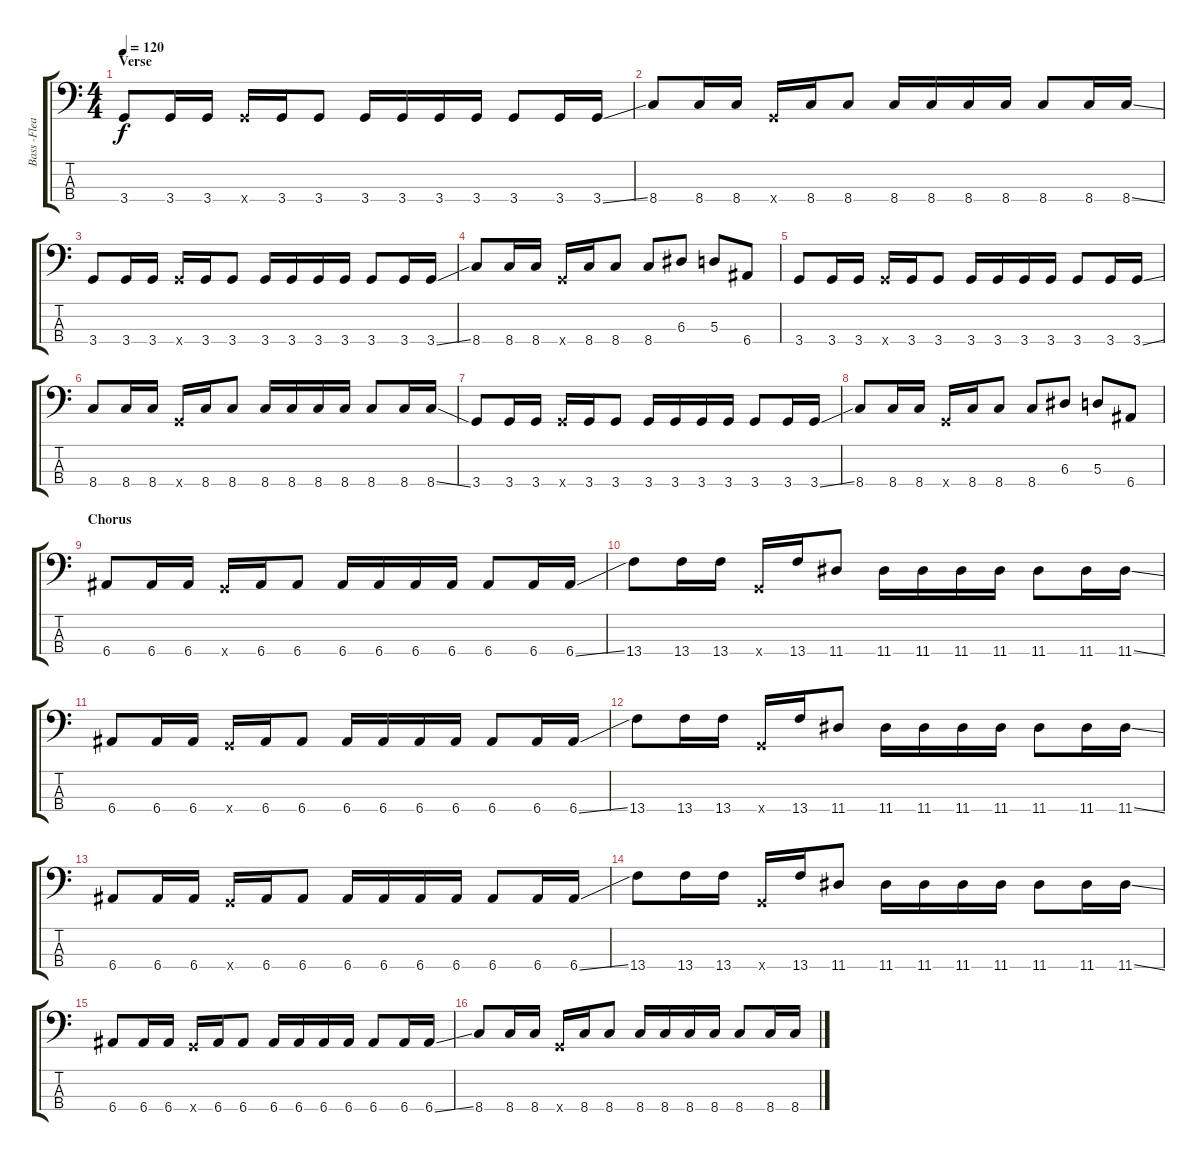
\track ("Bass -Flea" "Bass -Flea") {instrument electricbassfinger}
\staff {score tabs}
\tuning (G2 D2 A1 E1) {hide}
\ts (4 4)
\section ("" "Verse")
\tempo 120
\clef f4
\ks c
3.4.8{dy f} 3.4.16 3.4.16 3.4{x}.16 3.4.16 3.4.8 3.4.16 3.4.16 3.4.16 3.4.16 3.4.8 3.4.16 3.4{ss}.16 |
8.4.8 8.4.16 8.4.16 3.4{x}.16 8.4.16 8.4.8 8.4.16 8.4.16 8.4.16 8.4.16 8.4.8 8.4.16 8.4{ss}.16 |
3.4.8 3.4.16 3.4.16 3.4{x}.16 3.4.16 3.4.8 3.4.16 3.4.16 3.4.16 3.4.16 3.4.8 3.4.16 3.4{ss}.16 |
8.4.8 8.4.16 8.4.16 3.4{x}.16 8.4.16 8.4.8 8.4.8 6.3.8 5.3.8 6.4.8 |
3.4.8 3.4.16 3.4.16 3.4{x}.16 3.4.16 3.4.8 3.4.16 3.4.16 3.4.16 3.4.16 3.4.8 3.4.16 3.4{ss}.16 |
8.4.8 8.4.16 8.4.16 3.4{x}.16 8.4.16 8.4.8 8.4.16 8.4.16 8.4.16 8.4.16 8.4.8 8.4.16 8.4{ss}.16 |
3.4.8 3.4.16 3.4.16 3.4{x}.16 3.4.16 3.4.8 3.4.16 3.4.16 3.4.16 3.4.16 3.4.8 3.4.16 3.4{ss}.16 |
8.4.8 8.4.16 8.4.16 3.4{x}.16 8.4.16 8.4.8 8.4.8 6.3.8 5.3.8 6.4.8 |
\section ("" "Chorus")
6.4.8 6.4.16 6.4.16 3.4{x}.16 6.4.16 6.4.8 6.4.16 6.4.16 6.4.16 6.4.16 6.4.8 6.4.16 6.4{ss}.16 |
13.4.8 13.4.16 13.4.16 3.4{x}.16 13.4.16 11.4.8 11.4.16 11.4.16 11.4.16 11.4.16 11.4.8 11.4.16 11.4{ss}.16 |
6.4.8 6.4.16 6.4.16 3.4{x}.16 6.4.16 6.4.8 6.4.16 6.4.16 6.4.16 6.4.16 6.4.8 6.4.16 6.4{ss}.16 |
13.4.8 13.4.16 13.4.16 3.4{x}.16 13.4.16 11.4.8 11.4.16 11.4.16 11.4.16 11.4.16 11.4.8 11.4.16 11.4{ss}.16 |
6.4.8 6.4.16 6.4.16 3.4{x}.16 6.4.16 6.4.8 6.4.16 6.4.16 6.4.16 6.4.16 6.4.8 6.4.16 6.4{ss}.16 |
13.4.8 13.4.16 13.4.16 3.4{x}.16 13.4.16 11.4.8 11.4.16 11.4.16 11.4.16 11.4.16 11.4.8 11.4.16 11.4{ss}.16 |
6.4.8 6.4.16 6.4.16 3.4{x}.16 6.4.16 6.4.8 6.4.16 6.4.16 6.4.16 6.4.16 6.4.8 6.4.16 6.4{ss}.16 |
8.4.8 8.4.16 8.4.16 3.4{x}.16 8.4.16 8.4.8 8.4.16 8.4.16 8.4.16 8.4.16 8.4.8 8.4.16 8.4{ss}.16
